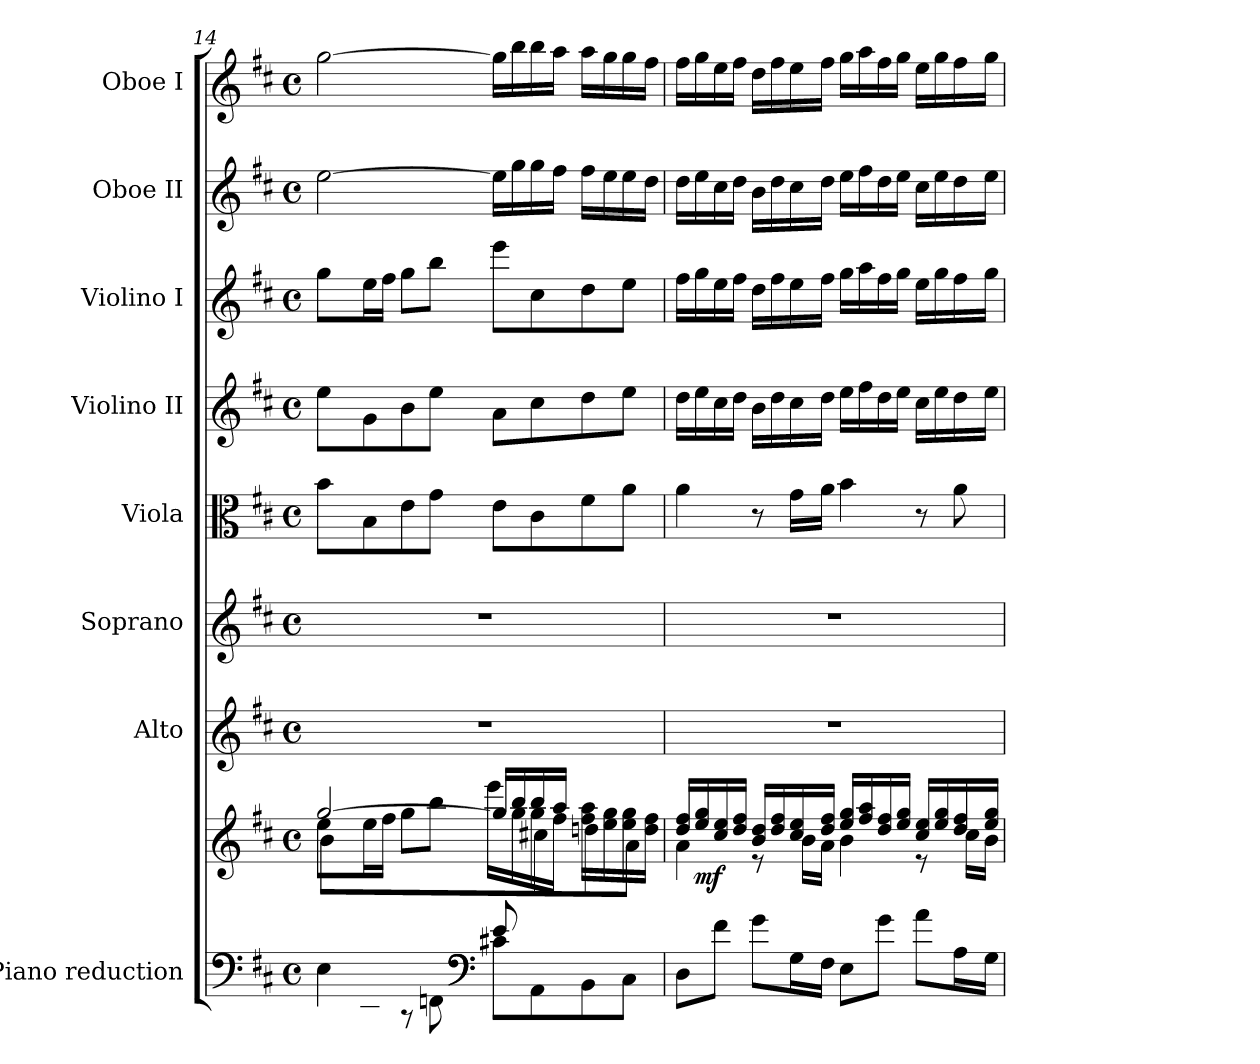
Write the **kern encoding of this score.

**kern	**kern	**dynam	**kern	**kern	**kern	**kern	**kern	**kern	**kern
*part8	*part8	*part8	*part7	*part6	*part5	*part4	*part3	*part2	*part1
*staff9	*staff8	*staff8/9	*staff7	*staff6	*staff5	*staff4	*staff3	*staff2	*staff1
*I"Piano reduction	*	*	*I"Alto	*I"Soprano	*I"Viola	*I"Violino II	*I"Violino I	*I"Oboe II	*I"Oboe I
*I'Pno	*	*	*	*	*I'Vla	*I'Vln	*I'Vln	*I'Ob	*I'Ob
*clefF4	*clefG2	*	*clefG2	*clefG2	*clefC3	*clefG2	*clefG2	*clefG2	*clefG2
*k[f#c#]	*k[f#c#]	*	*k[f#c#]	*k[f#c#]	*k[f#c#]	*k[f#c#]	*k[f#c#]	*k[f#c#]	*k[f#c#]
*M4/4	*M4/4	*	*M4/4	*M4/4	*M4/4	*M4/4	*M4/4	*M4/4	*M4/4
*met(c)	*met(c)	*	*met(c)	*met(c)	*met(c)	*met(c)	*met(c)	*met(c)	*met(c)
=14	=14	=14	=14	=14	=14	=14	=14	=14	=14
*^	*^	*	*	*	*	*	*	*	*
*	*	*	*^	*	*	*	*	*	*	*	*
8ryy	4E\	[2gg/	8ee\L	8b\L	.	1r	1r	8b\L	8ee\L	8gg\L	[2ee\	[2gg\
*clefG2	*	*	*	*	*	*	*	*	*	*	*	*
8B/ 8g/	.	.	16ee\L	2ryy	.	.	.	8B\	8g\	16ee\L	.	.
.	.	.	16ff#\JJ	.	.	.	.	.	.	16ff#\JJ	.	.
8e/ 8b/	8r	.	8gg\L	.	.	.	.	8e\	8b\	8gg\L	.	.
8g/ 8ee/J	8dn\	.	8bb\J	.	.	.	.	8g\J	8ee\J	8bb\J	.	.
*clefF4	*	*	*	*	*	*	*	*	*	*	*	*
8e/L	8c#X\L	16gg/LL]	16eee\LL	.	.	.	.	8e\L	8a\L	8eee\L	16ee\LL]	16gg\LL]
.	.	16bb/	16gg\	.	.	.	.	.	.	.	16gg\	16bb\
4.ryy	8AA\	16bb/	16gg\	8cc#X\	.	.	.	8c#\	8cc#\	8cc#\	16gg\	16bb\
.	.	16aa/JJ	16ff#\JJ	.	.	.	.	.	.	.	16ff#\JJ	16aa\JJ
.	8BB\	16ff#\ 16aa\LL	4ryy	8ddn\	.	.	.	8f#\	8dd\	8dd\	16ff#\LL	16aa\LL
.	.	16ee\ 16gg\	.	.	.	.	.	.	.	.	16ee\	16gg\
.	8C#\J	16ee\ 16gg\	.	8a\J	.	.	.	8a\J	8ee\J	8ee\J	16ee\	16gg\
.	.	16dd\ 16ff#\JJ	.	.	.	.	.	.	.	.	16dd\JJ	16ff#\JJ
*v	*v	*	*	*	*	*	*	*	*	*	*	*
*	*	*v	*v	*	*	*	*	*	*	*	*
=15	=15	=15	=15	=15	=15	=15	=15	=15	=15	=15
8D\L	16dd/ 16ff#/LL	4a\	.	1r	1r	4a\	16dd\LL	16ff#\LL	16dd\LL	16ff#\LL
!	!	!	!LO:DY:b	!	!	!	!	!	!	!
.	16ee/ 16gg/	.	mf	.	.	.	16ee\	16gg\	16ee\	16gg\
8f#\J	16cc#/ 16ee/	.	.	.	.	.	16cc#\	16ee\	16cc#\	16ee\
.	16dd/ 16ff#/JJ	.	.	.	.	.	16dd\JJ	16ff#\JJ	16dd\JJ	16ff#\JJ
8g\L	16b/ 16dd/LL	8r	.	.	.	8r	16b\LL	16dd\LL	16b\LL	16dd\LL
.	16dd/ 16ff#/	.	.	.	.	.	16dd\	16ff#\	16dd\	16ff#\
16G\L	16cc#/ 16ee/	16b\LL	.	.	.	16g\LL	16cc#\	16ee\	16cc#\	16ee\
16F#\JJ	16dd/ 16ff#/JJ	16a\JJ	.	.	.	16a\JJ	16dd\JJ	16ff#\JJ	16dd\JJ	16ff#\JJ
8E\L	16ee/ 16gg/LL	4b\	.	.	.	4b\	16ee\LL	16gg\LL	16ee\LL	16gg\LL
.	16ff#/ 16aa/	.	.	.	.	.	16ff#\	16aa\	16ff#\	16aa\
8g\J	16dd/ 16ff#/	.	.	.	.	.	16dd\	16ff#\	16dd\	16ff#\
.	16ee/ 16gg/JJ	.	.	.	.	.	16ee\JJ	16gg\JJ	16ee\JJ	16gg\JJ
8a\L	16cc#/ 16ee/LL	8r	.	.	.	8r	16cc#\LL	16ee\LL	16cc#\LL	16ee\LL
.	16ee/ 16gg/	.	.	.	.	.	16ee\	16gg\	16ee\	16gg\
16A\L	16dd/ 16ff#/	16cc#\LL	.	.	.	8a\	16dd\	16ff#\	16dd\	16ff#\
16G\JJ	16ee/ 16gg/JJ	16b\JJ	.	.	.	.	16ee\JJ	16gg\JJ	16ee\JJ	16gg\JJ
*	*v	*v	*	*	*	*	*	*	*	*
=	=	=	=	=	=	=	=	=	=
*-	*-	*-	*-	*-	*-	*-	*-	*-	*-
